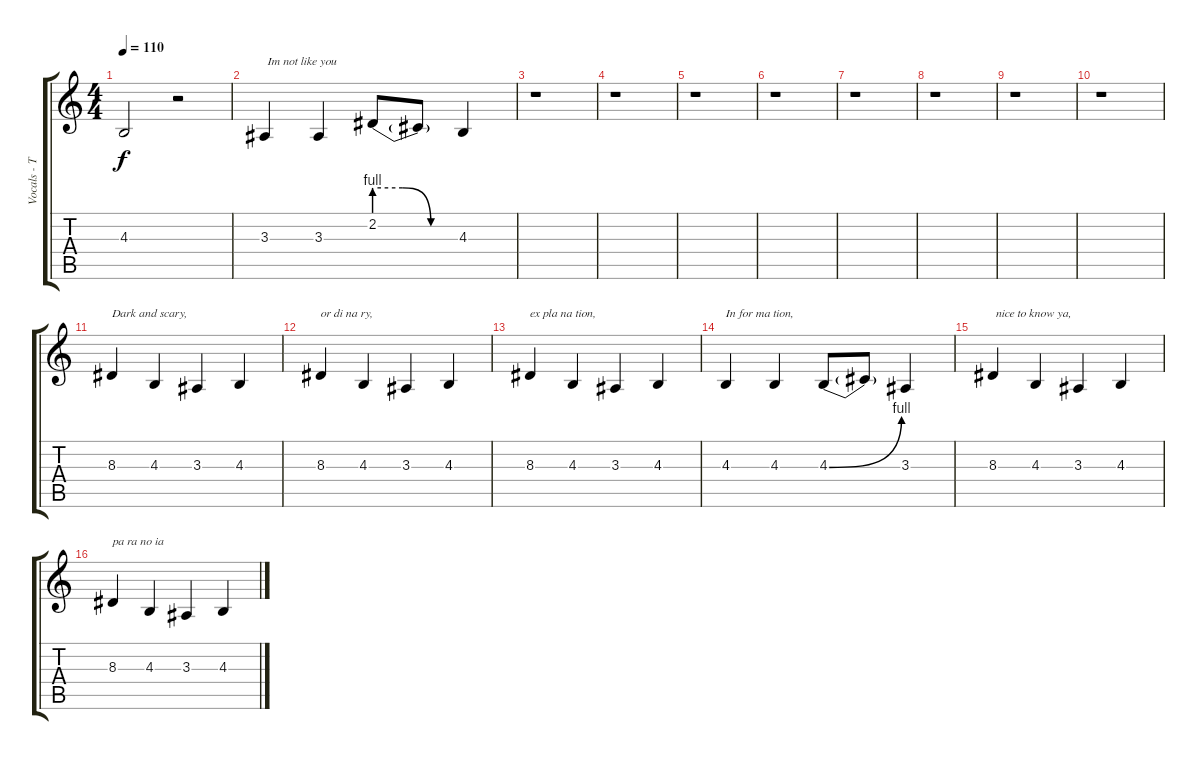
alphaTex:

\track ("Vocals - Tom " "Vocals - T") {instrument tenorsax}
\staff {score tabs}
\tuning (E4 B3 G3 D3 A2 E2) {hide}
\ts (4 4)
\tempo 110
\clef g2
\ks c
4.3.2{dy f} r.2 |
3.3.4{txt " Im not like you"} 3.3.4 2.2{be (custom 0 4 20 4 40 0 60 0)}.8 2.2{t}.8 4.3.4 |
r.1 |
r.1 |
r.1 |
r.1 |
r.1 |
r.1 |
r.1 |
r.1 |
8.3.4{txt "Dark and scary, "} 4.3.4 3.3.4 4.3.4 |
8.3.4{txt "or di na ry,"} 4.3.4 3.3.4 4.3.4 |
8.3.4{txt "ex pla na tion,"} 4.3.4 3.3.4 4.3.4 |
4.3.4{txt "In for ma tion,"} 4.3.4 4.3{be (bend 0 0 60 4)}.8 4.3{t}.8 3.3.4 |
8.3.4{txt " nice to know ya, "} 4.3.4 3.3.4 4.3.4 |
8.3.4{txt "pa ra no ia"} 4.3.4 3.3.4 4.3.4
